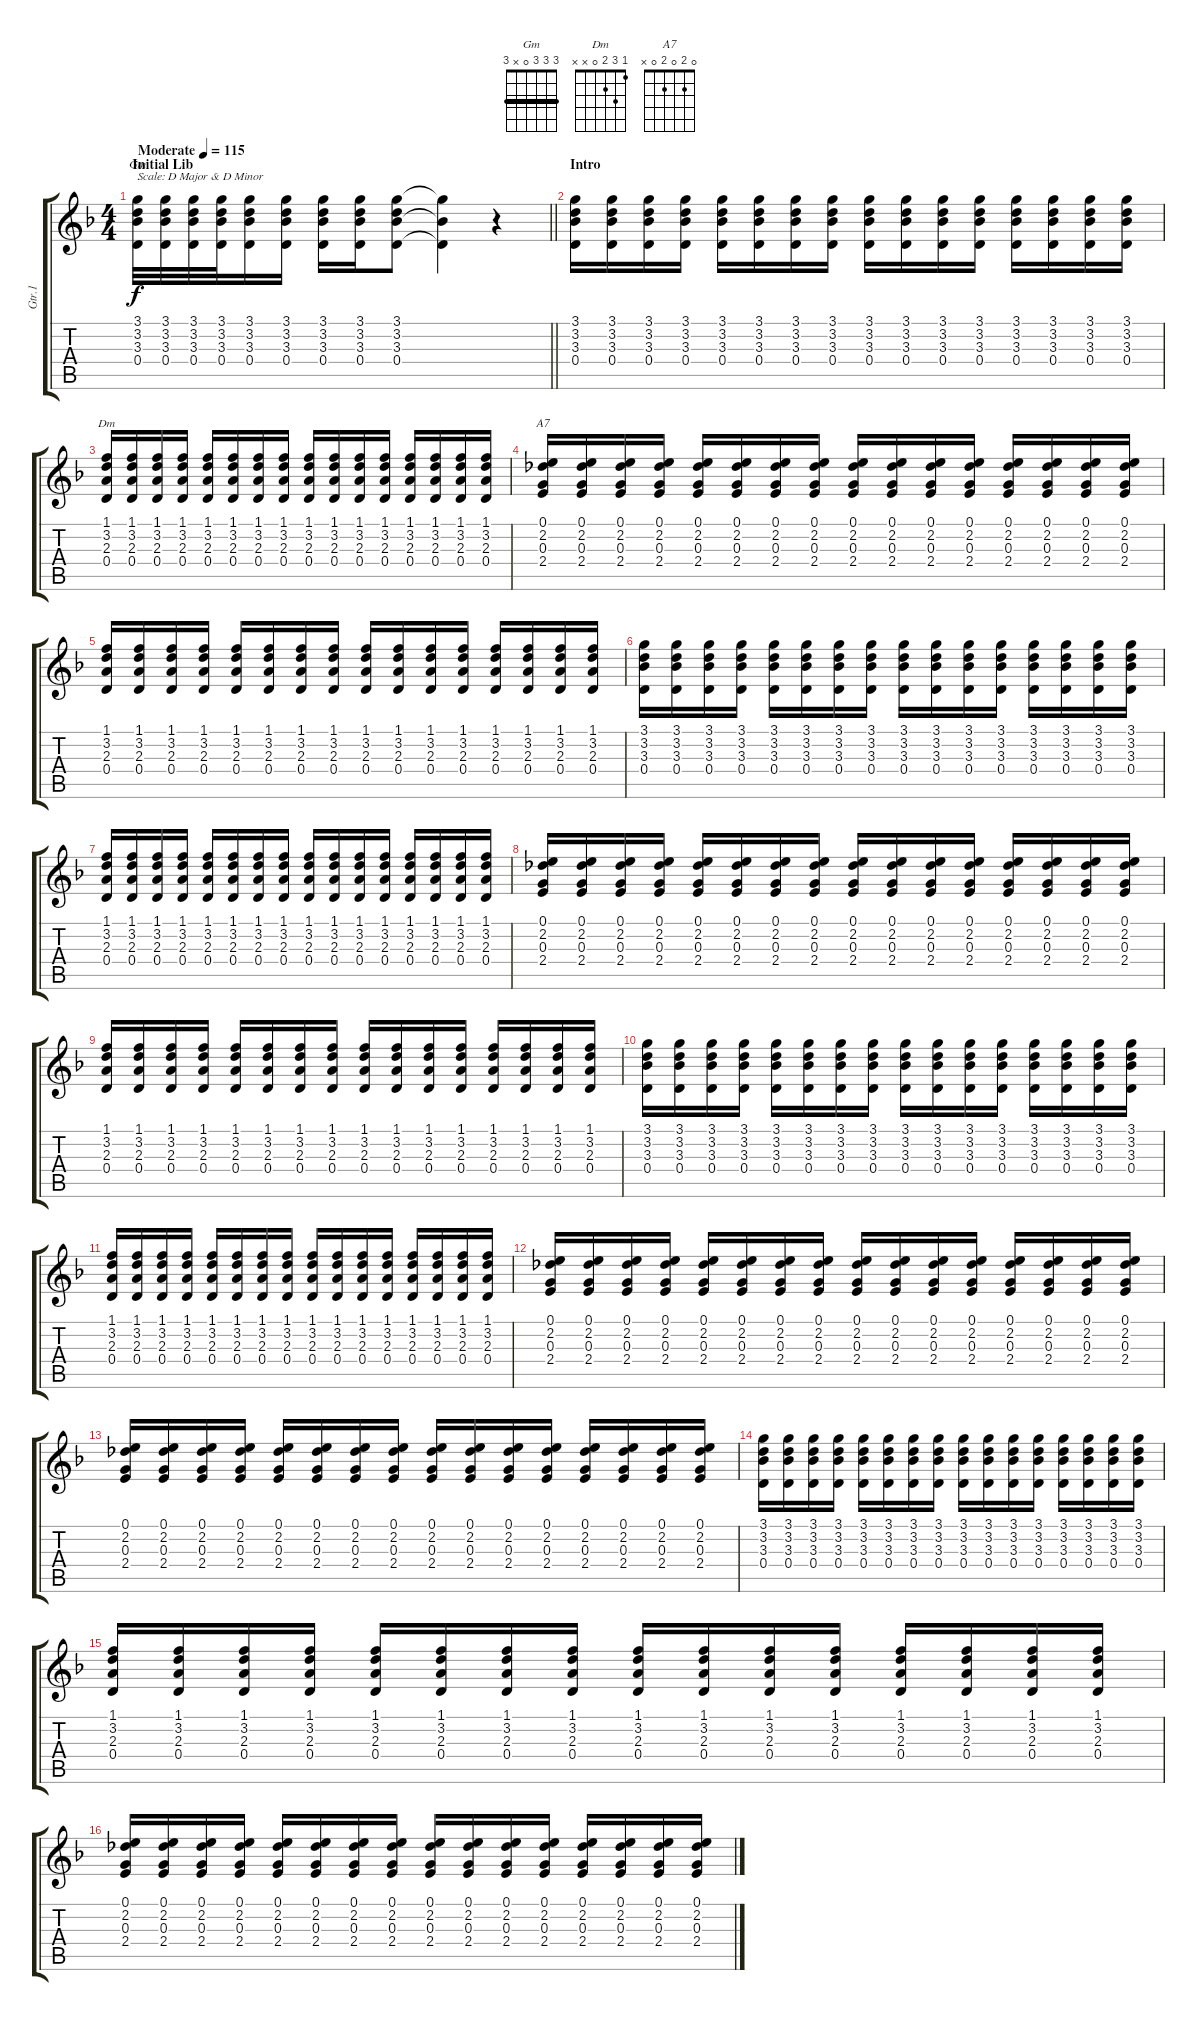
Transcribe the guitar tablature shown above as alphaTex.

\track ("Gtr.1" "Gtr.1") {instrument electricguitarclean}
\staff {score tabs}
\tuning (E4 B3 G3 D3 A2 E2) {hide}
\chord ("Gm" 3 3 3 0 x 3) {barre 3}
\chord ("Dm" 1 3 2 0 x x)
\chord ("A7" 0 2 0 2 0 x)
\ts (4 4)
\section ("" "Initial Lib")
\tempo (115 "Moderate")
\clef g2
\barLineRight lightlight
\ks dminor
(3.1 3.2 3.3 0.4).32{ch "Gm" txt "Scale: D Major & D Minor" dy f instrument electricguitarclean} (3.1 3.2 3.3 0.4).32 (3.1 3.2 3.3 0.4).32 (3.1 3.2 3.3 0.4).32 (3.1 3.2 3.3 0.4).16 (3.1 3.2 3.3 0.4).16 (3.1 3.2 3.3 0.4).16 (3.1 3.2 3.3 0.4).16 (3.1 3.2 3.3 0.4).8 (3.1{t} 3.3{t} 0.4{t}).4 r.4 |
\section ("" "Intro")
(3.1 3.2 3.3 0.4).16 (3.1 3.2 3.3 0.4).16 (3.1 3.2 3.3 0.4).16 (3.1 3.2 3.3 0.4).16 (3.1 3.2 3.3 0.4).16 (3.1 3.2 3.3 0.4).16 (3.1 3.2 3.3 0.4).16 (3.1 3.2 3.3 0.4).16 (3.1 3.2 3.3 0.4).16 (3.1 3.2 3.3 0.4).16 (3.1 3.2 3.3 0.4).16 (3.1 3.2 3.3 0.4).16 (3.1 3.2 3.3 0.4).16 (3.1 3.2 3.3 0.4).16 (3.1 3.2 3.3 0.4).16 (3.1 3.2 3.3 0.4).16 |
(1.1 3.2 2.3 0.4).16{ch "Dm"} (1.1 3.2 2.3 0.4).16 (1.1 3.2 2.3 0.4).16 (1.1 3.2 2.3 0.4).16 (1.1 3.2 2.3 0.4).16 (1.1 3.2 2.3 0.4).16 (1.1 3.2 2.3 0.4).16 (1.1 3.2 2.3 0.4).16 (1.1 3.2 2.3 0.4).16 (1.1 3.2 2.3 0.4).16 (1.1 3.2 2.3 0.4).16 (1.1 3.2 2.3 0.4).16 (1.1 3.2 2.3 0.4).16 (1.1 3.2 2.3 0.4).16 (1.1 3.2 2.3 0.4).16 (1.1 3.2 2.3 0.4).16 |
(0.1 2.2 0.3 2.4).16{ch "A7"} (0.1 2.2 0.3 2.4).16 (0.1 2.2 0.3 2.4).16 (0.1 2.2 0.3 2.4).16 (0.1 2.2 0.3 2.4).16 (0.1 2.2 0.3 2.4).16 (0.1 2.2 0.3 2.4).16 (0.1 2.2 0.3 2.4).16 (0.1 2.2 0.3 2.4).16 (0.1 2.2 0.3 2.4).16 (0.1 2.2 0.3 2.4).16 (0.1 2.2 0.3 2.4).16 (0.1 2.2 0.3 2.4).16 (0.1 2.2 0.3 2.4).16 (0.1 2.2 0.3 2.4).16 (0.1 2.2 0.3 2.4).16 |
(1.1 3.2 2.3 0.4).16 (1.1 3.2 2.3 0.4).16 (1.1 3.2 2.3 0.4).16 (1.1 3.2 2.3 0.4).16 (1.1 3.2 2.3 0.4).16 (1.1 3.2 2.3 0.4).16 (1.1 3.2 2.3 0.4).16 (1.1 3.2 2.3 0.4).16 (1.1 3.2 2.3 0.4).16 (1.1 3.2 2.3 0.4).16 (1.1 3.2 2.3 0.4).16 (1.1 3.2 2.3 0.4).16 (1.1 3.2 2.3 0.4).16 (1.1 3.2 2.3 0.4).16 (1.1 3.2 2.3 0.4).16 (1.1 3.2 2.3 0.4).16 |
(3.1 3.2 3.3 0.4).16 (3.1 3.2 3.3 0.4).16 (3.1 3.2 3.3 0.4).16 (3.1 3.2 3.3 0.4).16 (3.1 3.2 3.3 0.4).16 (3.1 3.2 3.3 0.4).16 (3.1 3.2 3.3 0.4).16 (3.1 3.2 3.3 0.4).16 (3.1 3.2 3.3 0.4).16 (3.1 3.2 3.3 0.4).16 (3.1 3.2 3.3 0.4).16 (3.1 3.2 3.3 0.4).16 (3.1 3.2 3.3 0.4).16 (3.1 3.2 3.3 0.4).16 (3.1 3.2 3.3 0.4).16 (3.1 3.2 3.3 0.4).16 |
(1.1 3.2 2.3 0.4).16 (1.1 3.2 2.3 0.4).16 (1.1 3.2 2.3 0.4).16 (1.1 3.2 2.3 0.4).16 (1.1 3.2 2.3 0.4).16 (1.1 3.2 2.3 0.4).16 (1.1 3.2 2.3 0.4).16 (1.1 3.2 2.3 0.4).16 (1.1 3.2 2.3 0.4).16 (1.1 3.2 2.3 0.4).16 (1.1 3.2 2.3 0.4).16 (1.1 3.2 2.3 0.4).16 (1.1 3.2 2.3 0.4).16 (1.1 3.2 2.3 0.4).16 (1.1 3.2 2.3 0.4).16 (1.1 3.2 2.3 0.4).16 |
(0.1 2.2 0.3 2.4).16 (0.1 2.2 0.3 2.4).16 (0.1 2.2 0.3 2.4).16 (0.1 2.2 0.3 2.4).16 (0.1 2.2 0.3 2.4).16 (0.1 2.2 0.3 2.4).16 (0.1 2.2 0.3 2.4).16 (0.1 2.2 0.3 2.4).16 (0.1 2.2 0.3 2.4).16 (0.1 2.2 0.3 2.4).16 (0.1 2.2 0.3 2.4).16 (0.1 2.2 0.3 2.4).16 (0.1 2.2 0.3 2.4).16 (0.1 2.2 0.3 2.4).16 (0.1 2.2 0.3 2.4).16 (0.1 2.2 0.3 2.4).16 |
(1.1 3.2 2.3 0.4).16 (1.1 3.2 2.3 0.4).16 (1.1 3.2 2.3 0.4).16 (1.1 3.2 2.3 0.4).16 (1.1 3.2 2.3 0.4).16 (1.1 3.2 2.3 0.4).16 (1.1 3.2 2.3 0.4).16 (1.1 3.2 2.3 0.4).16 (1.1 3.2 2.3 0.4).16 (1.1 3.2 2.3 0.4).16 (1.1 3.2 2.3 0.4).16 (1.1 3.2 2.3 0.4).16 (1.1 3.2 2.3 0.4).16 (1.1 3.2 2.3 0.4).16 (1.1 3.2 2.3 0.4).16 (1.1 3.2 2.3 0.4).16 |
(3.1 3.2 3.3 0.4).16 (3.1 3.2 3.3 0.4).16 (3.1 3.2 3.3 0.4).16 (3.1 3.2 3.3 0.4).16 (3.1 3.2 3.3 0.4).16 (3.1 3.2 3.3 0.4).16 (3.1 3.2 3.3 0.4).16 (3.1 3.2 3.3 0.4).16 (3.1 3.2 3.3 0.4).16 (3.1 3.2 3.3 0.4).16 (3.1 3.2 3.3 0.4).16 (3.1 3.2 3.3 0.4).16 (3.1 3.2 3.3 0.4).16 (3.1 3.2 3.3 0.4).16 (3.1 3.2 3.3 0.4).16 (3.1 3.2 3.3 0.4).16 |
(1.1 3.2 2.3 0.4).16 (1.1 3.2 2.3 0.4).16 (1.1 3.2 2.3 0.4).16 (1.1 3.2 2.3 0.4).16 (1.1 3.2 2.3 0.4).16 (1.1 3.2 2.3 0.4).16 (1.1 3.2 2.3 0.4).16 (1.1 3.2 2.3 0.4).16 (1.1 3.2 2.3 0.4).16 (1.1 3.2 2.3 0.4).16 (1.1 3.2 2.3 0.4).16 (1.1 3.2 2.3 0.4).16 (1.1 3.2 2.3 0.4).16 (1.1 3.2 2.3 0.4).16 (1.1 3.2 2.3 0.4).16 (1.1 3.2 2.3 0.4).16 |
(0.1 2.2 0.3 2.4).16 (0.1 2.2 0.3 2.4).16 (0.1 2.2 0.3 2.4).16 (0.1 2.2 0.3 2.4).16 (0.1 2.2 0.3 2.4).16 (0.1 2.2 0.3 2.4).16 (0.1 2.2 0.3 2.4).16 (0.1 2.2 0.3 2.4).16 (0.1 2.2 0.3 2.4).16 (0.1 2.2 0.3 2.4).16 (0.1 2.2 0.3 2.4).16 (0.1 2.2 0.3 2.4).16 (0.1 2.2 0.3 2.4).16 (0.1 2.2 0.3 2.4).16 (0.1 2.2 0.3 2.4).16 (0.1 2.2 0.3 2.4).16 |
(0.1 2.2 0.3 2.4).16 (0.1 2.2 0.3 2.4).16 (0.1 2.2 0.3 2.4).16 (0.1 2.2 0.3 2.4).16 (0.1 2.2 0.3 2.4).16 (0.1 2.2 0.3 2.4).16 (0.1 2.2 0.3 2.4).16 (0.1 2.2 0.3 2.4).16 (0.1 2.2 0.3 2.4).16 (0.1 2.2 0.3 2.4).16 (0.1 2.2 0.3 2.4).16 (0.1 2.2 0.3 2.4).16 (0.1 2.2 0.3 2.4).16 (0.1 2.2 0.3 2.4).16 (0.1 2.2 0.3 2.4).16 (0.1 2.2 0.3 2.4).16 |
(3.1 3.2 3.3 0.4).16 (3.1 3.2 3.3 0.4).16 (3.1 3.2 3.3 0.4).16 (3.1 3.2 3.3 0.4).16 (3.1 3.2 3.3 0.4).16 (3.1 3.2 3.3 0.4).16 (3.1 3.2 3.3 0.4).16 (3.1 3.2 3.3 0.4).16 (3.1 3.2 3.3 0.4).16 (3.1 3.2 3.3 0.4).16 (3.1 3.2 3.3 0.4).16 (3.1 3.2 3.3 0.4).16 (3.1 3.2 3.3 0.4).16 (3.1 3.2 3.3 0.4).16 (3.1 3.2 3.3 0.4).16 (3.1 3.2 3.3 0.4).16 |
(1.1 3.2 2.3 0.4).16 (1.1 3.2 2.3 0.4).16 (1.1 3.2 2.3 0.4).16 (1.1 3.2 2.3 0.4).16 (1.1 3.2 2.3 0.4).16 (1.1 3.2 2.3 0.4).16 (1.1 3.2 2.3 0.4).16 (1.1 3.2 2.3 0.4).16 (1.1 3.2 2.3 0.4).16 (1.1 3.2 2.3 0.4).16 (1.1 3.2 2.3 0.4).16 (1.1 3.2 2.3 0.4).16 (1.1 3.2 2.3 0.4).16 (1.1 3.2 2.3 0.4).16 (1.1 3.2 2.3 0.4).16 (1.1 3.2 2.3 0.4).16 |
(0.1 2.2 0.3 2.4).16 (0.1 2.2 0.3 2.4).16 (0.1 2.2 0.3 2.4).16 (0.1 2.2 0.3 2.4).16 (0.1 2.2 0.3 2.4).16 (0.1 2.2 0.3 2.4).16 (0.1 2.2 0.3 2.4).16 (0.1 2.2 0.3 2.4).16 (0.1 2.2 0.3 2.4).16 (0.1 2.2 0.3 2.4).16 (0.1 2.2 0.3 2.4).16 (0.1 2.2 0.3 2.4).16 (0.1 2.2 0.3 2.4).16 (0.1 2.2 0.3 2.4).16 (0.1 2.2 0.3 2.4).16 (0.1 2.2 0.3 2.4).16
